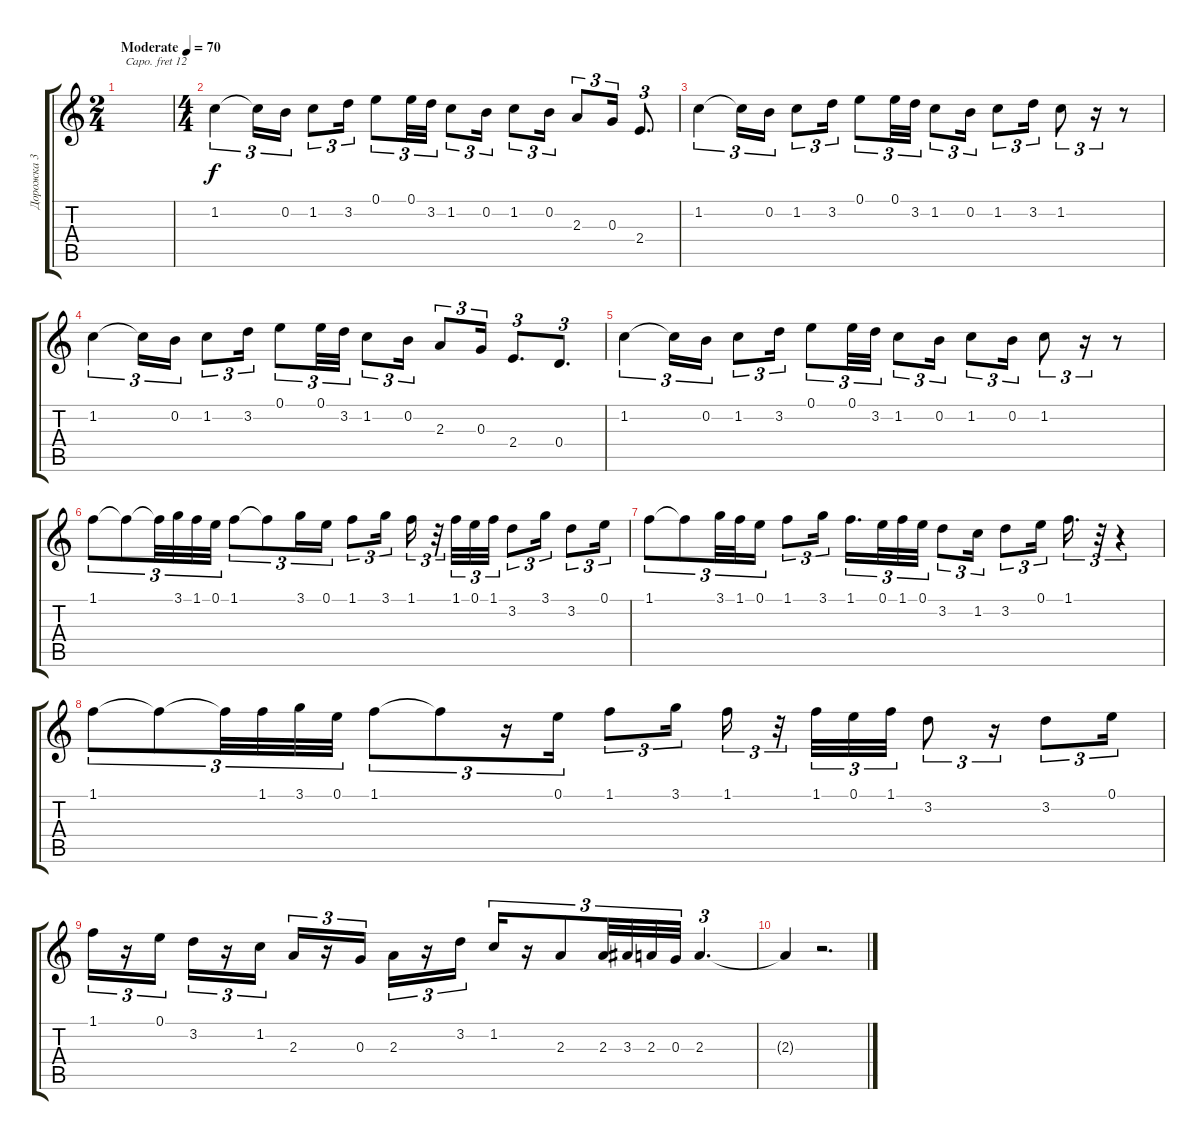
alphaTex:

\track ("Дорожка 3" "Дорожка 3") {instrument flute}
\staff {score tabs}
\capo 12
\tuning (E4 B3 G3 D3 A2 E2) {hide}
\ts (2 4)
\tempo (70 "Moderate")
\clef g2
\ks c
|
\ts (4 4)
1.2.4{tu (3 2)} 1.2{t}.16{tu (3 2)} 0.2.16{tu (3 2)} 1.2.8{tu (3 2)} 3.2.16{tu (3 2)} 0.1.8{tu (3 2)} 0.1.32{tu (3 2)} 3.2.32{tu (3 2)} 1.2.8{tu (3 2)} 0.2.16{tu (3 2)} 1.2.8{tu (3 2)} 0.2.16{tu (3 2)} 2.3.8{tu (3 2) beam Up} 0.3.16{tu (3 2) beam Up} 2.4.8{d tu (3 2) beam Up} |
1.2.4{tu (3 2)} 1.2{t}.16{tu (3 2)} 0.2.16{tu (3 2)} 1.2.8{tu (3 2)} 3.2.16{tu (3 2)} 0.1.8{tu (3 2)} 0.1.32{tu (3 2)} 3.2.32{tu (3 2)} 1.2.8{tu (3 2)} 0.2.16{tu (3 2)} 1.2.8{tu (3 2)} 3.2.16{tu (3 2)} 1.2.8{tu (3 2)} r.16{tu (3 2)} r.8 |
1.2.4{tu (3 2)} 1.2{t}.16{tu (3 2)} 0.2.16{tu (3 2)} 1.2.8{tu (3 2)} 3.2.16{tu (3 2)} 0.1.8{tu (3 2)} 0.1.32{tu (3 2)} 3.2.32{tu (3 2)} 1.2.8{tu (3 2)} 0.2.16{tu (3 2)} 2.3.8{tu (3 2)} 0.3.16{tu (3 2)} 2.4.8{d tu (3 2) beam merge} 0.4.8{d tu (3 2)} |
1.2.4{tu (3 2)} 1.2{t}.16{tu (3 2)} 0.2.16{tu (3 2)} 1.2.8{tu (3 2)} 3.2.16{tu (3 2)} 0.1.8{tu (3 2)} 0.1.32{tu (3 2)} 3.2.32{tu (3 2)} 1.2.8{tu (3 2)} 0.2.16{tu (3 2)} 1.2.8{tu (3 2)} 0.2.16{tu (3 2)} 1.2.8{tu (3 2)} r.16{tu (3 2)} r.8 |
1.1.8{tu (3 2)} 1.1{t}.8{tu (3 2)} 1.1{t}.32{tu (3 2)} 3.1.32{tu (3 2)} 1.1.32{tu (3 2)} 0.1.32{tu (3 2)} 1.1.8{tu (3 2)} 1.1{t}.8{tu (3 2)} 3.1.16{tu (3 2)} 0.1.16{tu (3 2)} 1.1.8{tu (3 2)} 3.1.16{tu (3 2)} 1.1.16{tu (3 2)} r.32{tu (3 2)} 1.1.32{tu (3 2)} 0.1.32{tu (3 2)} 1.1.32{tu (3 2)} 3.2.8{tu (3 2)} 3.1.16{tu (3 2)} 3.2.8{tu (3 2)} 0.1.16{tu (3 2)} |
1.1.8{tu (3 2)} 1.1{t}.8{tu (3 2)} 3.1.32{tu (3 2)} 1.1.32{tu (3 2)} 0.1.16{tu (3 2)} 1.1.8{tu (3 2)} 3.1.16{tu (3 2) beam splitsecondary} 1.1.16{d tu (3 2)} 0.1.32{tu (3 2)} 1.1.32{tu (3 2)} 0.1.32{tu (3 2)} 3.2.8{tu (3 2)} 1.2.16{tu (3 2)} 3.2.8{tu (3 2)} 0.1.16{tu (3 2)} 1.1.16{d tu (3 2)} r.32{tu (3 2)} r.4{tu (3 2)} |
1.1.8{tu (3 2)} 1.1{t}.8{tu (3 2)} 1.1{t}.32{tu (3 2)} 1.1.32{tu (3 2)} 3.1.32{tu (3 2)} 0.1.32{tu (3 2)} 1.1.8{tu (3 2)} 1.1{t}.8{tu (3 2)} r.16{tu (3 2)} 0.1.16{tu (3 2)} 1.1.8{tu (3 2)} 3.1.16{tu (3 2)} 1.1.16{tu (3 2)} r.32{tu (3 2)} 1.1.32{tu (3 2)} 0.1.32{tu (3 2)} 1.1.32{tu (3 2)} 3.2.8{tu (3 2)} r.16{tu (3 2)} 3.2.8{tu (3 2)} 0.1.16{tu (3 2)} |
1.1.16{tu (3 2)} r.16{tu (3 2)} 0.1.16{tu (3 2)} 3.2.16{tu (3 2)} r.16{tu (3 2)} 1.2.16{tu (3 2)} 2.3.16{tu (3 2) beam Up} r.16{tu (3 2) beam Up} 0.3.16{tu (3 2)} 2.3.16{tu (3 2)} r.16{tu (3 2)} 3.2.16{tu (3 2)} 1.2.16{tu (3 2)} r.16{tu (3 2)} 2.3.8{tu (3 2)} 2.3.32{tu (3 2)} 3.3.32{tu (3 2)} 2.3.32{tu (3 2)} 0.3.32{tu (3 2)} 2.3.4{d tu (3 2) beam Up} |
2.3{t}.4{beam Up} r.2{d}
